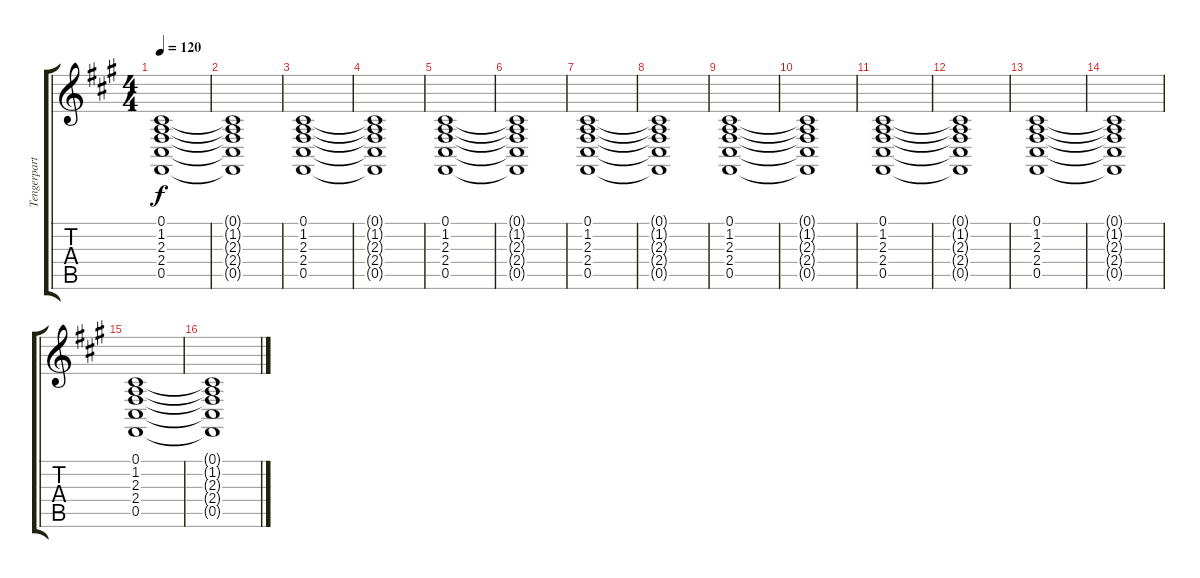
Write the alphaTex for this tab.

\track ("Tengerpart" "Tengerpart") {instrument seashore}
\staff {score tabs}
\tuning (Db4 Ab3 E3 B2 Gb2 Db2) {hide}
\ts (4 4)
\tempo 120
\clef g2
\ks a
(0.1 1.2 2.3 2.4 0.5).1{dy f} |
(0.1{t} 1.2{t} 2.3{t} 2.4{t} 0.5{t}).1 |
(0.1 1.2 2.3 2.4 0.5).1 |
(0.1{t} 1.2{t} 2.3{t} 2.4{t} 0.5{t}).1 |
(0.1 1.2 2.3 2.4 0.5).1 |
(0.1{t} 1.2{t} 2.3{t} 2.4{t} 0.5{t}).1 |
(0.1 1.2 2.3 2.4 0.5).1 |
(0.1{t} 1.2{t} 2.3{t} 2.4{t} 0.5{t}).1 |
(0.1 1.2 2.3 2.4 0.5).1 |
(0.1{t} 1.2{t} 2.3{t} 2.4{t} 0.5{t}).1 |
(0.1 1.2 2.3 2.4 0.5).1 |
(0.1{t} 1.2{t} 2.3{t} 2.4{t} 0.5{t}).1 |
(0.1 1.2 2.3 2.4 0.5).1 |
(0.1{t} 1.2{t} 2.3{t} 2.4{t} 0.5{t}).1 |
(0.1 1.2 2.3 2.4 0.5).1 |
(0.1{t} 1.2{t} 2.3{t} 2.4{t} 0.5{t}).1
